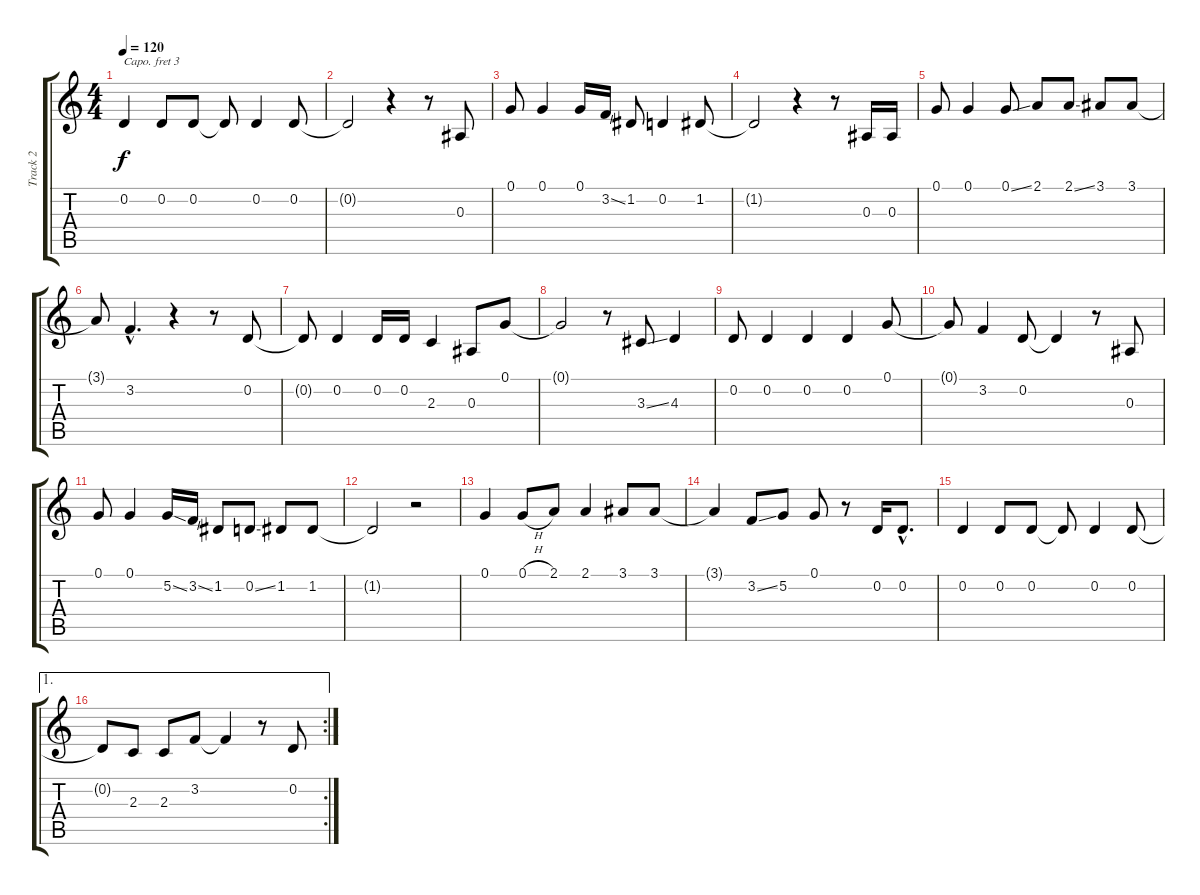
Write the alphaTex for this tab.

\track ("Track 2" "Track 2") {instrument synthvoice}
\staff {score tabs}
\capo 3
\tuning (E4 B3 G3 D3 A2 E2) {hide}
\ts (4 4)
\tempo 120
\clef g2
\ks c
0.2.4{dy f} 0.2.8 0.2.8 0.2{t}.8 0.2.4 0.2.8 |
0.2{t}.2 r.4 r.8 0.3.8 |
0.1.8 0.1.4 0.1.16 3.2{ss}.16 1.2.8 0.2.4 1.2.8 |
1.2{t}.2 r.4 r.8 0.3.16 0.3.16 |
0.1.8 0.1.4 0.1{ss}.8 2.1.8 2.1{ss}.8 3.1.8 3.1.8 |
3.1{t}.8 3.2{hac}.4{d} r.4 r.8 0.2.8 |
0.2{t}.8 0.2.4 0.2.16 0.2.16 2.3.4 0.3.8 0.1.8 |
0.1{t}.2 r.8 3.3{ss}.8 4.3.4 |
0.2.8 0.2.4 0.2.4 0.2.4 0.1.8 |
0.1{t}.8 3.2.4 0.2.8 0.2{t}.4 r.8 0.3.8 |
0.1.8 0.1.4 5.2{ss}.16 3.2{ss}.16 1.2.8 0.2{ss}.8 1.2.8 1.2.8 |
1.2{t}.2 r.2 |
0.1.4 0.1{h}.8 2.1.8 2.1.4 3.1.8 3.1.8 |
3.1{t}.4 3.2{ss}.8 5.2.8 0.1.8 r.8 0.2.16 0.2{hac}.8{d} |
0.2.4 0.2.8 0.2.8 0.2{t}.8 0.2.4 0.2.8 |
\ae 1
\rc 2
0.2{t}.8 2.3.8 2.3.8 3.2.8 3.2{t}.4 r.8 0.2.8
